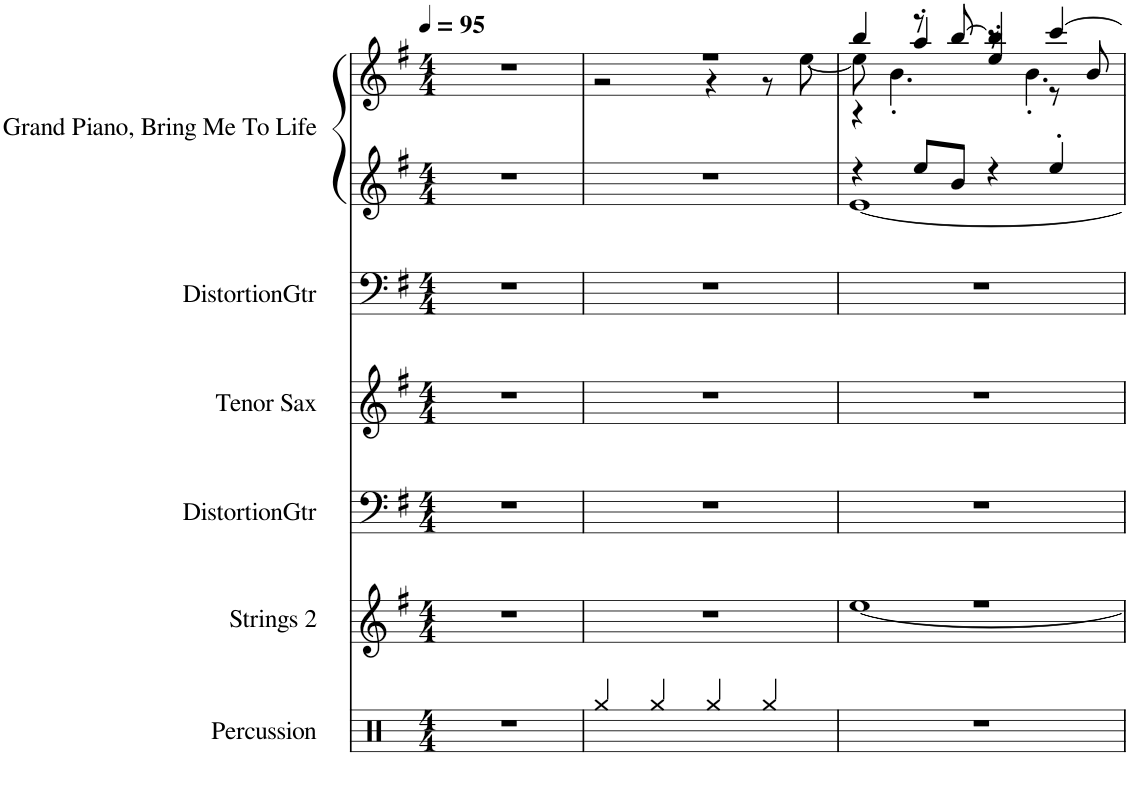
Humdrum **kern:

**kern	**kern	**kern	**kern	**kern	**kern	**kern
*part6	*part5	*part4	*part3	*part2	*part1	*part1
*staff7	*staff6	*staff5	*staff4	*staff3	*staff2	*staff1
*I"Percussion	*I"Strings 2	*I"DistortionGtr	*I"Tenor Sax	*I"DistortionGtr	*I"Grand Piano, Bring Me To Life	*
*	*I'Str	*	*I'T Sax	*	*I'Pno	*
*clefX	*clefG2	*clefF4	*clefG2	*clefF4	*clefG2	*clefG2
*	*	*	*Trd8c14	*	*	*
*k[]	*k[f#]	*k[f#]	*k[f#]	*k[f#]	*k[f#]	*k[f#]
*M4/4	*M4/4	*M4/4	*M4/4	*M4/4	*M4/4	*M4/4
*MM95	*MM95	*MM95	*MM95	*MM95	*MM95	*MM95
=1	=1	=1	=1	=1	=1	=1
1r	1r	1r	1r	1r	1r	1r
=2	=2	=2	=2	=2	=2	=2
*	*	*	*	*	*	*^
4Rgg/	1r	1r	1r	1r	1r	1r	2r
4Rgg/	.	.	.	.	.	.	.
4Rgg/	.	.	.	.	.	.	4r
4Rgg/	.	.	.	.	.	.	8r
.	.	.	.	.	.	.	[8ee\
=3	=3	=3	=3	=3	=3	=3	=3
*	*^	*	*	*	*^	*	*^
1r	1r	[1ee	1r	1r	1r	4r	[1e	4bb/	8ee\]	4r
.	.	.	.	.	.	.	.	.	4.b'\	.
.	.	.	.	.	.	8ee/L	.	8r	.	4aa'/
.	.	.	.	.	.	8b/J	.	[8bb/	.	.
.	.	.	.	.	.	4r	.	4bb/]	8r	4ee'/
.	.	.	.	.	.	.	.	.	4.b'\	.
.	.	.	.	.	.	4ee'/	.	[4ccc/	.	8r
.	.	.	.	.	.	.	.	.	.	8b/
*	*	*	*	*	*	*v	*v	*	*	*
*	*v	*v	*	*	*	*	*v	*v	*v
=	=	=	=	=	=	=
*-	*-	*-	*-	*-	*-	*-
